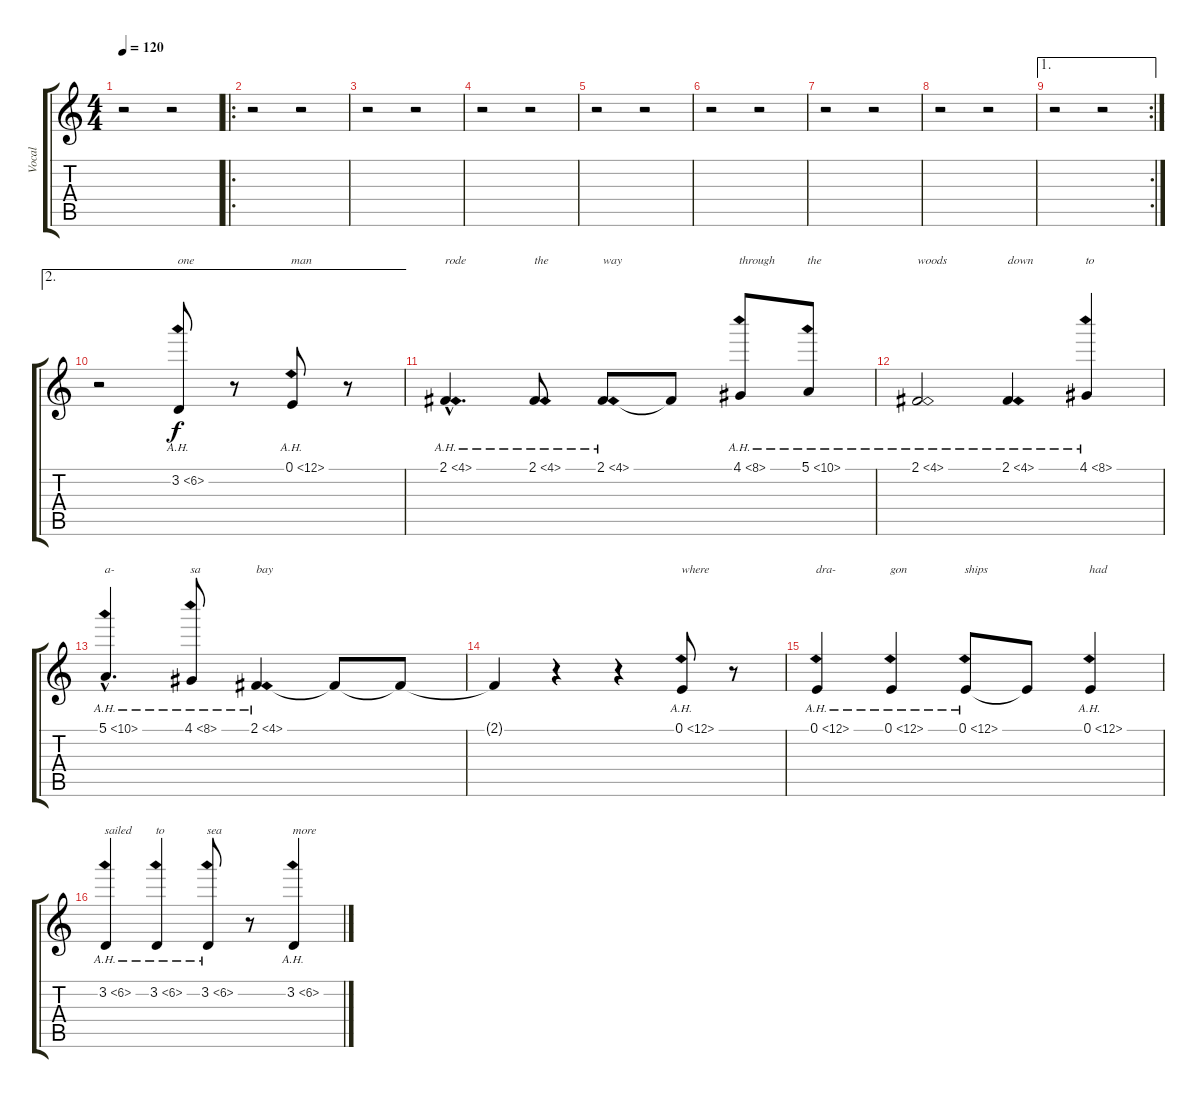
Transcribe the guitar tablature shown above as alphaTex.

\track ("Vocal" "Vocal") {instrument synthvoice}
\staff {score tabs}
\tuning (E4 B3 G3 D3 A2 E2) {hide}
\ts (4 4)
\tempo 120
\clef g2
\ks c
r.2{dy f} r.2 |
\ro
r.2 r.2 |
r.2 r.2 |
r.2 r.2 |
r.2 r.2 |
r.2 r.2 |
r.2 r.2 |
r.2 r.2 |
\ae 1
\rc 2
r.2 r.2 |
\ae 2
r.2 3.2{ah 3}.8{txt "one"} r.8 0.1{ah 12}.8{txt "man"} r.8 |
2.1{ah 2 hac}.4{d txt "rode"} 2.1{ah 2}.8{txt "the"} 2.1{ah 2}.8{txt "way"} 2.1{t}.8 4.1{ah 4}.8{txt "through"} 5.1{ah 5}.8{txt "the"} |
2.1{ah 2}.2{txt "woods"} 2.1{ah 2}.4{txt "down"} 4.1{ah 4}.4{txt "to"} |
5.1{ah 5 hac}.4{d txt "a-"} 4.1{ah 4}.8{txt "sa"} 2.1{ah 2}.4{txt "bay"} 2.1{t}.8 2.1{t}.8 |
2.1{t}.4 r.4 r.4 0.1{ah 12}.8{txt "where"} r.8 |
0.1{ah 12}.4{txt "dra-"} 0.1{ah 12}.4{txt "gon"} 0.1{ah 12}.8{txt "ships"} 0.1{t}.8 0.1{ah 12}.4{txt "had"} |
3.2{ah 3}.4{txt "sailed"} 3.2{ah 3}.4{txt "to"} 3.2{ah 3}.8{txt "sea"} r.8 3.2{ah 3}.4{txt "more"}
